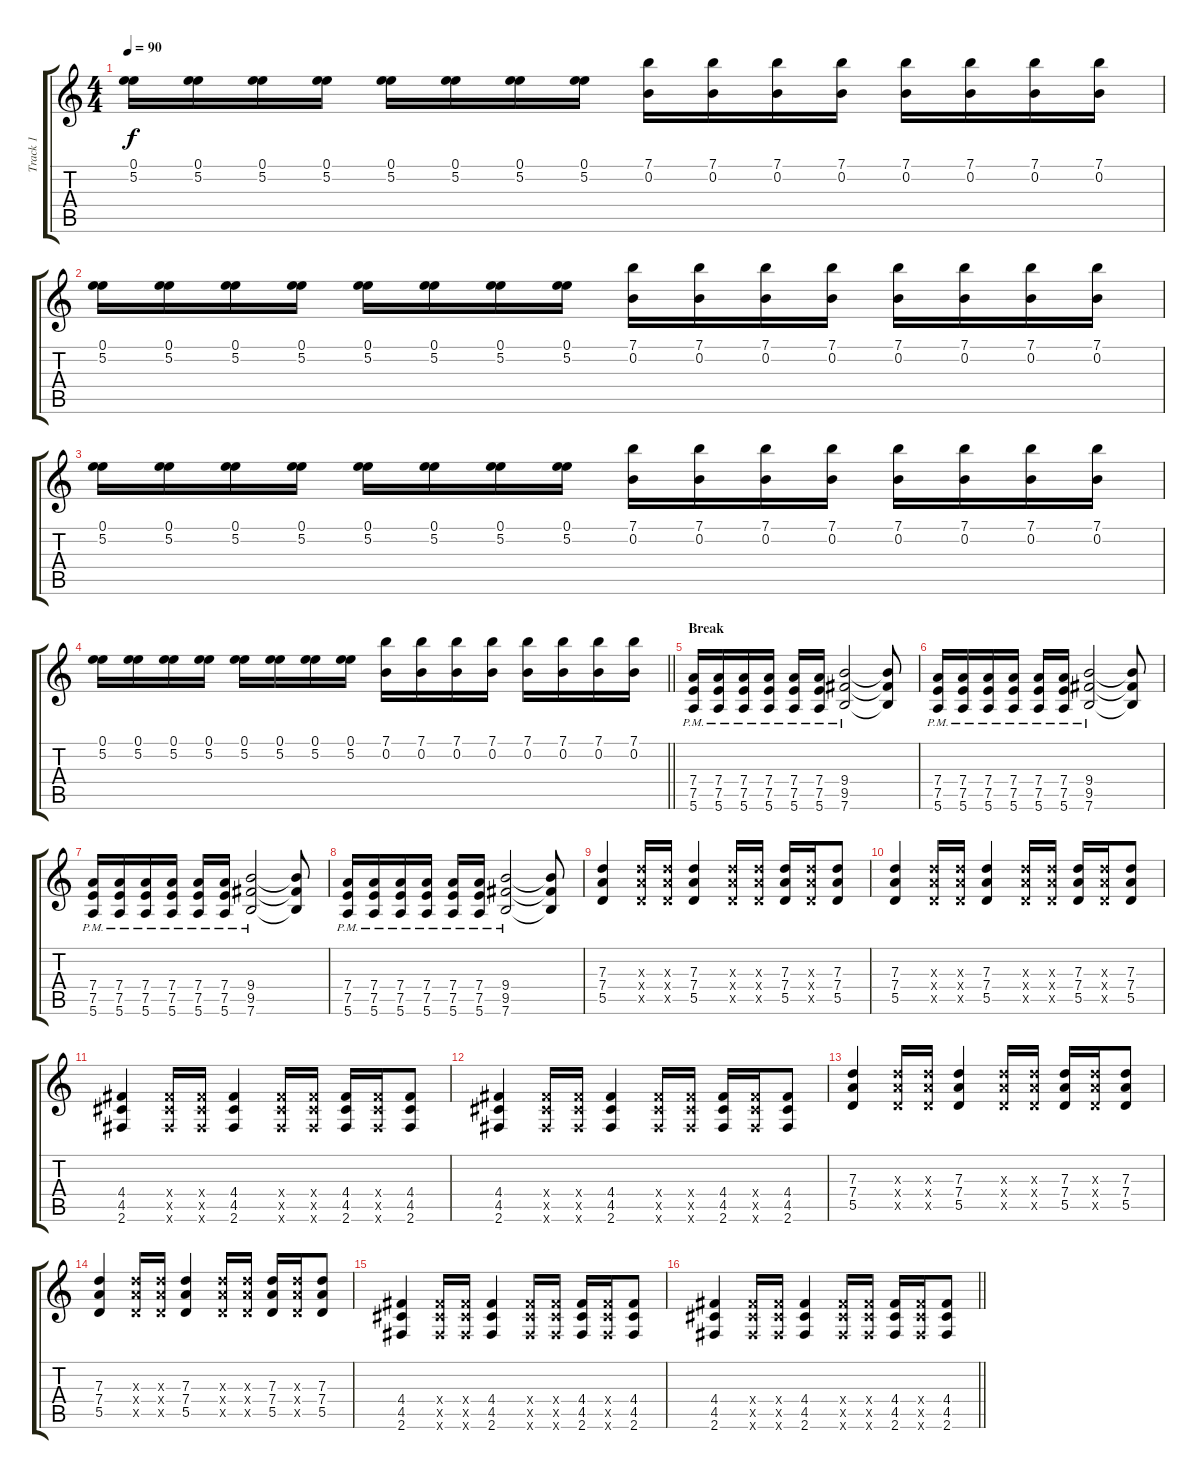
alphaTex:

\track ("Track 1" "Track 1") {instrument distortionguitar}
\staff {score tabs}
\tuning (E4 B3 G3 D3 A2 E2) {hide}
\ts (4 4)
\tempo 90
\clef g2
\ks c
(0.1 5.2).16{dy f} (0.1 5.2).16 (0.1 5.2).16 (0.1 5.2).16 (0.1 5.2).16 (0.1 5.2).16 (0.1 5.2).16 (0.1 5.2).16 (7.1 0.2).16 (7.1 0.2).16 (7.1 0.2).16 (7.1 0.2).16 (7.1 0.2).16 (7.1 0.2).16 (7.1 0.2).16 (7.1 0.2).16 |
(0.1 5.2).16 (0.1 5.2).16 (0.1 5.2).16 (0.1 5.2).16 (0.1 5.2).16 (0.1 5.2).16 (0.1 5.2).16 (0.1 5.2).16 (7.1 0.2).16 (7.1 0.2).16 (7.1 0.2).16 (7.1 0.2).16 (7.1 0.2).16 (7.1 0.2).16 (7.1 0.2).16 (7.1 0.2).16 |
(0.1 5.2).16 (0.1 5.2).16 (0.1 5.2).16 (0.1 5.2).16 (0.1 5.2).16 (0.1 5.2).16 (0.1 5.2).16 (0.1 5.2).16 (7.1 0.2).16 (7.1 0.2).16 (7.1 0.2).16 (7.1 0.2).16 (7.1 0.2).16 (7.1 0.2).16 (7.1 0.2).16 (7.1 0.2).16 |
\barLineRight lightlight
(0.1 5.2).16 (0.1 5.2).16 (0.1 5.2).16 (0.1 5.2).16 (0.1 5.2).16 (0.1 5.2).16 (0.1 5.2).16 (0.1 5.2).16 (7.1 0.2).16 (7.1 0.2).16 (7.1 0.2).16 (7.1 0.2).16 (7.1 0.2).16 (7.1 0.2).16 (7.1 0.2).16 (7.1 0.2).16 |
\section ("" "Break")
(7.4{pm} 7.5{pm} 5.6{pm}).16{volume 15} (7.4{pm} 7.5{pm} 5.6{pm}).16 (7.4{pm} 7.5{pm} 5.6{pm}).16 (7.4{pm} 7.5{pm} 5.6{pm}).16 (7.4{pm} 7.5{pm} 5.6{pm}).16 (7.4{pm} 7.5{pm} 5.6{pm}).16 (9.4 9.5{pm} 7.6{pm}).2 (9.4{t} 9.5{t} 7.6{t}).8 |
(7.4{pm} 7.5{pm} 5.6{pm}).16 (7.4{pm} 7.5{pm} 5.6{pm}).16 (7.4{pm} 7.5{pm} 5.6{pm}).16 (7.4{pm} 7.5{pm} 5.6{pm}).16 (7.4{pm} 7.5{pm} 5.6{pm}).16 (7.4{pm} 7.5{pm} 5.6{pm}).16 (9.4 9.5{pm} 7.6{pm}).2 (9.4{t} 9.5{t} 7.6{t}).8 |
(7.4{pm} 7.5{pm} 5.6{pm}).16 (7.4{pm} 7.5{pm} 5.6{pm}).16 (7.4{pm} 7.5{pm} 5.6{pm}).16 (7.4{pm} 7.5{pm} 5.6{pm}).16 (7.4{pm} 7.5{pm} 5.6{pm}).16 (7.4{pm} 7.5{pm} 5.6{pm}).16 (9.4 9.5{pm} 7.6{pm}).2 (9.4{t} 9.5{t} 7.6{t}).8 |
(7.4{pm} 7.5{pm} 5.6{pm}).16 (7.4{pm} 7.5{pm} 5.6{pm}).16 (7.4{pm} 7.5{pm} 5.6{pm}).16 (7.4{pm} 7.5{pm} 5.6{pm}).16 (7.4{pm} 7.5{pm} 5.6{pm}).16 (7.4{pm} 7.5{pm} 5.6{pm}).16 (9.4 9.5{pm} 7.6{pm}).2 (9.4{t} 9.5{t} 7.6{t}).8 |
(7.3 7.4 5.5).4 (7.3{x} 7.4{x} 5.5{x}).16 (7.3{x} 7.4{x} 5.5{x}).16 (7.3 7.4 5.5).4 (7.3{x} 7.4{x} 5.5{x}).16 (7.3{x} 7.4{x} 5.5{x}).16 (7.3 7.4 5.5).16 (7.3{x} 7.4{x} 5.5{x}).16 (7.3 7.4 5.5).8 |
(7.3 7.4 5.5).4 (7.3{x} 7.4{x} 5.5{x}).16 (7.3{x} 7.4{x} 5.5{x}).16 (7.3 7.4 5.5).4 (7.3{x} 7.4{x} 5.5{x}).16 (7.3{x} 7.4{x} 5.5{x}).16 (7.3 7.4 5.5).16 (7.3{x} 7.4{x} 5.5{x}).16 (7.3 7.4 5.5).8 |
(4.4 4.5 2.6).4 (4.4{x} 4.5{x} 2.6{x}).16 (4.4{x} 4.5{x} 2.6{x}).16 (4.4 4.5 2.6).4 (4.4{x} 4.5{x} 2.6{x}).16 (4.4{x} 4.5{x} 2.6{x}).16 (4.4 4.5 2.6).16 (4.4{x} 4.5{x} 2.6{x}).16 (4.4 4.5 2.6).8 |
(4.4 4.5 2.6).4 (4.4{x} 4.5{x} 2.6{x}).16 (4.4{x} 4.5{x} 2.6{x}).16 (4.4 4.5 2.6).4 (4.4{x} 4.5{x} 2.6{x}).16 (4.4{x} 4.5{x} 2.6{x}).16 (4.4 4.5 2.6).16 (4.4{x} 4.5{x} 2.6{x}).16 (4.4 4.5 2.6).8 |
(7.3 7.4 5.5).4 (7.3{x} 7.4{x} 5.5{x}).16 (7.3{x} 7.4{x} 5.5{x}).16 (7.3 7.4 5.5).4 (7.3{x} 7.4{x} 5.5{x}).16 (7.3{x} 7.4{x} 5.5{x}).16 (7.3 7.4 5.5).16 (7.3{x} 7.4{x} 5.5{x}).16 (7.3 7.4 5.5).8 |
(7.3 7.4 5.5).4 (7.3{x} 7.4{x} 5.5{x}).16 (7.3{x} 7.4{x} 5.5{x}).16 (7.3 7.4 5.5).4 (7.3{x} 7.4{x} 5.5{x}).16 (7.3{x} 7.4{x} 5.5{x}).16 (7.3 7.4 5.5).16 (7.3{x} 7.4{x} 5.5{x}).16 (7.3 7.4 5.5).8 |
(4.4 4.5 2.6).4 (4.4{x} 4.5{x} 2.6{x}).16 (4.4{x} 4.5{x} 2.6{x}).16 (4.4 4.5 2.6).4 (4.4{x} 4.5{x} 2.6{x}).16 (4.4{x} 4.5{x} 2.6{x}).16 (4.4 4.5 2.6).16 (4.4{x} 4.5{x} 2.6{x}).16 (4.4 4.5 2.6).8 |
\barLineRight lightlight
(4.4 4.5 2.6).4 (4.4{x} 4.5{x} 2.6{x}).16 (4.4{x} 4.5{x} 2.6{x}).16 (4.4 4.5 2.6).4 (4.4{x} 4.5{x} 2.6{x}).16 (4.4{x} 4.5{x} 2.6{x}).16 (4.4 4.5 2.6).16 (4.4{x} 4.5{x} 2.6{x}).16 (4.4 4.5 2.6).8
